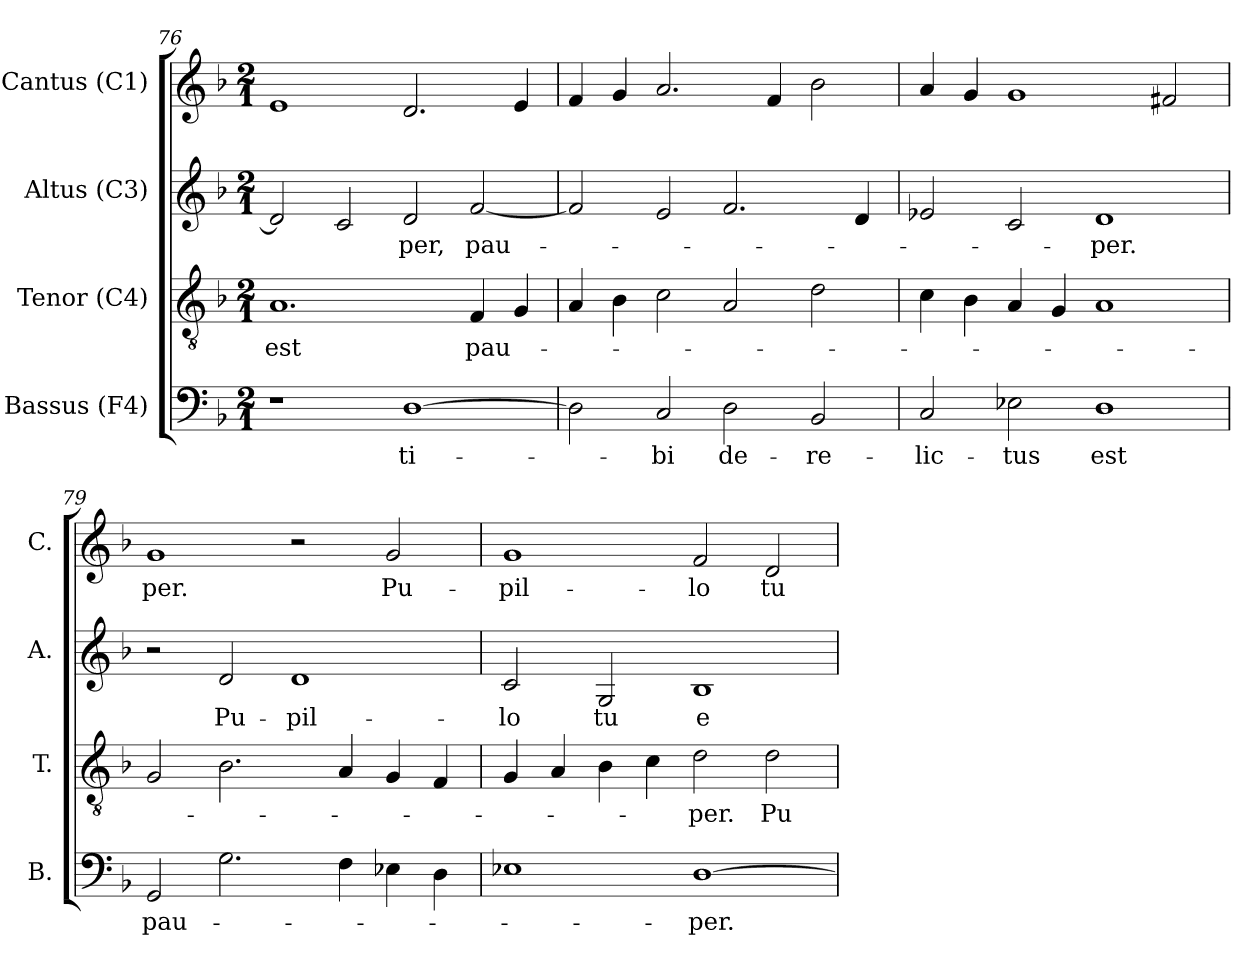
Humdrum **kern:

**kern	**text	**kern	**text	**kern	**text	**kern	**text
*part4	*part4	*part3	*part3	*part2	*part2	*part1	*part1
*staff4	*staff4	*staff3	*staff3	*staff2	*staff2	*staff1	*staff1
*I"Bassus (F4)	*	*I"Tenor (C4)	*	*I"Altus (C3)	*	*I"Cantus (C1)	*
*I'B.	*	*I'T.	*	*I'A.	*	*I'C.	*
*clefF4	*	*clefGv2	*	*clefG2	*	*clefG2	*
*	*	*ITrd7c12	*	*ITrd7c12	*	*ITrd7c12	*
*k[b-]	*	*k[b-]	*	*k[b-]	*	*k[b-]	*
*F:	*	*F:	*	*F:	*	*F:	*
*M2/1	*	*M2/1	*	*M2/1	*	*M2/1	*
=76	=76	=76	=76	=76	=76	=76	=76
!	!	!	!LO:LY:b:color=#000000	!	!	!	!
1r	.	1.AAi	est	2Di/]	.	1Ei	.
.	.	.	.	2Ci/	.	.	.
!	!LO:LY:b:color=#000000	!	!	!	!	!	!
!	!	!	!	!	!LO:LY:b:color=#000000	!	!
[1Di	ti-	.	.	2Di/	-per,	2.Di/	.
!	!	!	!LO:LY:b:color=#000000	!	!	!	!
!	!	!	!	!	!LO:LY:b:color=#000000	!	!
.	.	4FFi/	pau-	[2Fi/	pau-	.	.
.	.	4GGi/	.	.	.	4Ei/	.
=77	=77	=77	=77	=77	=77	=77	=77
2Di\]	.	4AAi/	.	2Fi/]	.	4Fi/	.
.	.	4BB-i\	.	.	.	4Gi/	.
!	!LO:LY:b:color=#000000	!	!	!	!	!	!
2Ci/	-bi	2Ci\	.	2Ei/	.	2.Ai/	.
!	!LO:LY:b:color=#000000	!	!	!	!	!	!
2Di\	de-	2AAi/	.	2.Fi/	.	.	.
.	.	.	.	.	.	4Fi/	.
!	!LO:LY:b:color=#000000	!	!	!	!	!	!
2BB-i/	-re-	2Di\	.	.	.	2B-i\	.
.	.	.	.	4Di/	.	.	.
=78	=78	=78	=78	=78	=78	=78	=78
!	!LO:LY:b:color=#000000	!	!	!	!	!	!
2Ci/	-lic-	4Ci\	.	2E-Xi/	.	4Ai/	.
.	.	4BB-i\	.	.	.	4Gi/	.
!	!LO:LY:b:color=#000000	!	!	!	!	!	!
2E-Xi\	-tus	4AAi/	.	2Ci/	.	1Gi	.
.	.	4GGi/	.	.	.	.	.
!	!LO:LY:b:color=#000000	!	!	!	!	!	!
!	!	!	!	!	!LO:LY:b:color=#000000	!	!
1Di	est	1AAi	.	1Di	-per.	.	.
.	.	.	.	.	.	2F#i/	.
=79	=79	=79	=79	=79	=79	=79	=79
!	!LO:LY:b:color=#000000	!	!	!	!	!	!
!	!	!	!	!	!	!	!LO:LY:b:color=#000000
2GGi/	pau-	2GGi/	.	2r	.	1Gi	-per.
!	!	!	!	!	!LO:LY:b:color=#000000	!	!
2.Gi\	.	2.BB-i\	.	2Di/	Pu-	.	.
!	!	!	!	!	!LO:LY:b:color=#000000	!	!
.	.	.	.	1Di	-pil-	2r	.
4Fi\	.	4AAi/	.	.	.	.	.
!	!	!	!	!	!	!	!LO:LY:b:color=#000000
4E-Xi\	.	4GGi/	.	.	.	2Gi/	Pu-
4Di\	.	4FFi/	.	.	.	.	.
!!LO:LB:g=z
=80	=80	=80	=80	=80	=80	=80	=80
!	!	!	!	!	!LO:LY:b:color=#000000	!	!
!	!	!	!	!	!	!	!LO:LY:b:color=#000000
1E-i	.	4GGi/	.	2Ci/	-lo	1Gi	-pil-
.	.	4AAi/	.	.	.	.	.
!	!	!	!	!	!LO:LY:b:color=#000000	!	!
.	.	4BB-i\	.	2GGi/	tu	.	.
.	.	4Ci\	.	.	.	.	.
!	!LO:LY:b:color=#000000	!	!	!	!	!	!
!	!	!	!LO:LY:b:color=#000000	!	!	!	!
!	!	!	!	!	!LO:LY:b:color=#000000	!	!
!	!	!	!	!	!	!	!LO:LY:b:color=#000000
[1Di	-per.	2Di\	-per.	1BB-i	e-	2Fi/	-lo
!	!	!	!LO:LY:b:color=#000000	!	!	!	!
!	!	!	!	!	!	!	!LO:LY:b:color=#000000
.	.	2Di\	Pu-	.	.	2Di/	tu
=	=	=	=	=	=	=	=
*-	*-	*-	*-	*-	*-	*-	*-
